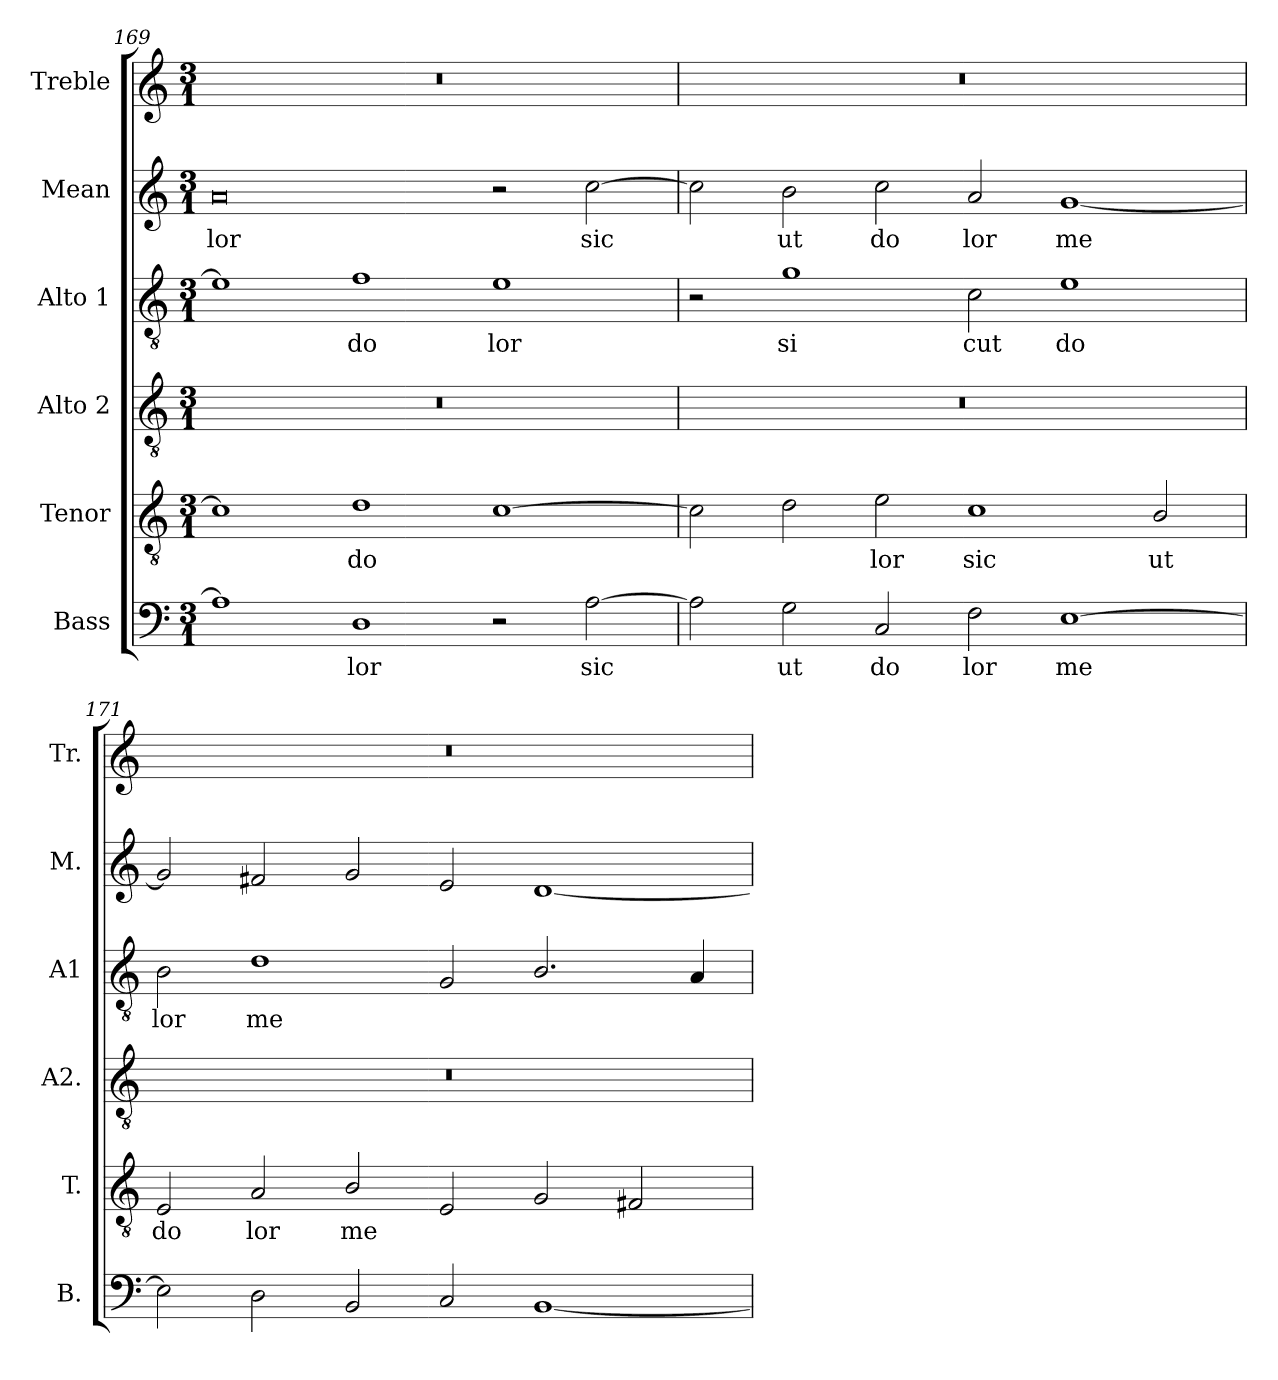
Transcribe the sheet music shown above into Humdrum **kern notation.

**kern	**text	**kern	**text	**kern	**kern	**text	**kern	**text	**kern
*part6	*part6	*part5	*part5	*part4	*part3	*part3	*part2	*part2	*part1
*staff6	*staff6	*staff5	*staff5	*staff4	*staff3	*staff3	*staff2	*staff2	*staff1
*I"Bass	*	*I"Tenor	*	*I"Alto 2	*I"Alto 1	*	*I"Mean	*	*I"Treble
*I'B.	*	*I'T.	*	*I'A2.	*I'A1	*	*I'M.	*	*I'Tr.
*clefF4	*	*clefGv2	*	*clefGv2	*clefGv2	*	*clefG2	*	*clefG2
*	*	*ITrd7c12	*	*ITrd7c12	*ITrd7c12	*	*	*	*
*k[]	*	*k[]	*	*k[]	*k[]	*	*k[]	*	*k[]
*C:	*	*C:	*	*C:	*C:	*	*C:	*	*C:
*M3/1	*	*M3/1	*	*M3/1	*M3/1	*	*M3/1	*	*M3/1
=169	=169	=169	=169	=169	=169	=169	=169	=169	=169
!	!	!	!	!LO:N:vis=1	!	!	!	!	!
!	!	!	!	!	!	!	!	!LO:LY:b:color=#000000	!LO:N:vis=1
1Ai]	.	1Ci]	.	0.r	1Ei]	.	0ai	lor	0.r
!	!LO:LY:b:color=#000000	!	!	!	!	!	!	!	!
!	!	!	!LO:LY:b:color=#000000	!	!	!	!	!	!
!	!	!	!	!	!	!LO:LY:b:color=#000000	!	!	!
1Di	lor	1Di	do	.	1Fi	do	.	.	.
!	!	!	!	!	!	!LO:LY:b:color=#000000	!	!	!
2r	.	[>1Ci	.	.	1Ei	lor	2r	.	.
!	!LO:LY:b:color=#000000	!	!	!	!	!	!	!	!
!	!	!	!	!	!	!	!	!LO:LY:b:color=#000000	!
[>2Ai\	sic	.	.	.	.	.	[>2cci\	sic	.
=170	=170	=170	=170	=170	=170	=170	=170	=170	=170
!	!	!	!	!LO:N:vis=1	!	!	!	!	!LO:N:vis=1
2Ai\]	.	2Ci\]	.	0.r	2r	.	2cci\]	.	0.r
!	!LO:LY:b:color=#000000	!	!	!	!	!	!	!	!
!	!	!	!	!	!	!LO:LY:b:color=#000000	!	!	!
!	!	!	!	!	!	!	!	!LO:LY:b:color=#000000	!
2Gi\	ut	2Di\	.	.	1Gi	si	2bi\	ut	.
!	!LO:LY:b:color=#000000	!	!	!	!	!	!	!	!
!	!	!	!LO:LY:b:color=#000000	!	!	!	!	!	!
!	!	!	!	!	!	!	!	!LO:LY:b:color=#000000	!
2Ci/	do	2Ei\	lor	.	.	.	2cci\	do	.
!	!LO:LY:b:color=#000000	!	!	!	!	!	!	!	!
!	!	!	!LO:LY:b:color=#000000	!	!	!	!	!	!
!	!	!	!	!	!	!LO:LY:b:color=#000000	!	!	!
!	!	!	!	!	!	!	!	!LO:LY:b:color=#000000	!
2Fi\	lor	1Ci	sic	.	2Ci\	cut	2ai/	lor	.
!	!LO:LY:b:color=#000000	!	!	!	!	!	!	!	!
!	!	!	!	!	!	!LO:LY:b:color=#000000	!	!	!
!	!	!	!	!	!	!	!	!LO:LY:b:color=#000000	!
[>1Ei	me	.	.	.	1Ei	do	[<1gi	me	.
!	!	!	!LO:LY:b:color=#000000	!	!	!	!	!	!
.	.	2BBi/	ut	.	.	.	.	.	.
=171	=171	=171	=171	=171	=171	=171	=171	=171	=171
!	!	!	!LO:LY:b:color=#000000	!LO:N:vis=1	!	!	!	!	!
!	!	!	!	!	!	!LO:LY:b:color=#000000	!	!	!LO:N:vis=1
2Ei\]	.	2EEi/	do	0.r	2BBi\	lor	2gi/]	.	0.r
!	!	!	!LO:LY:b:color=#000000	!	!	!	!	!	!
!	!	!	!	!	!	!LO:LY:b:color=#000000	!	!	!
2Di\	.	2AAi/	lor	.	1Di	me	2f#Xi/	.	.
!	!	!	!LO:LY:b:color=#000000	!	!	!	!	!	!
2BBi/	.	2BBi/	me	.	.	.	2gi/	.	.
2Ci/	.	2EEi/	.	.	2GGi/	.	2ei/	.	.
[<1BBi	.	2GGi/	.	.	2.BBi/	.	[<1di	.	.
.	.	2FF#Xi/	.	.	.	.	.	.	.
.	.	.	.	.	4AAi/	.	.	.	.
=	=	=	=	=	=	=	=	=	=
*-	*-	*-	*-	*-	*-	*-	*-	*-	*-
